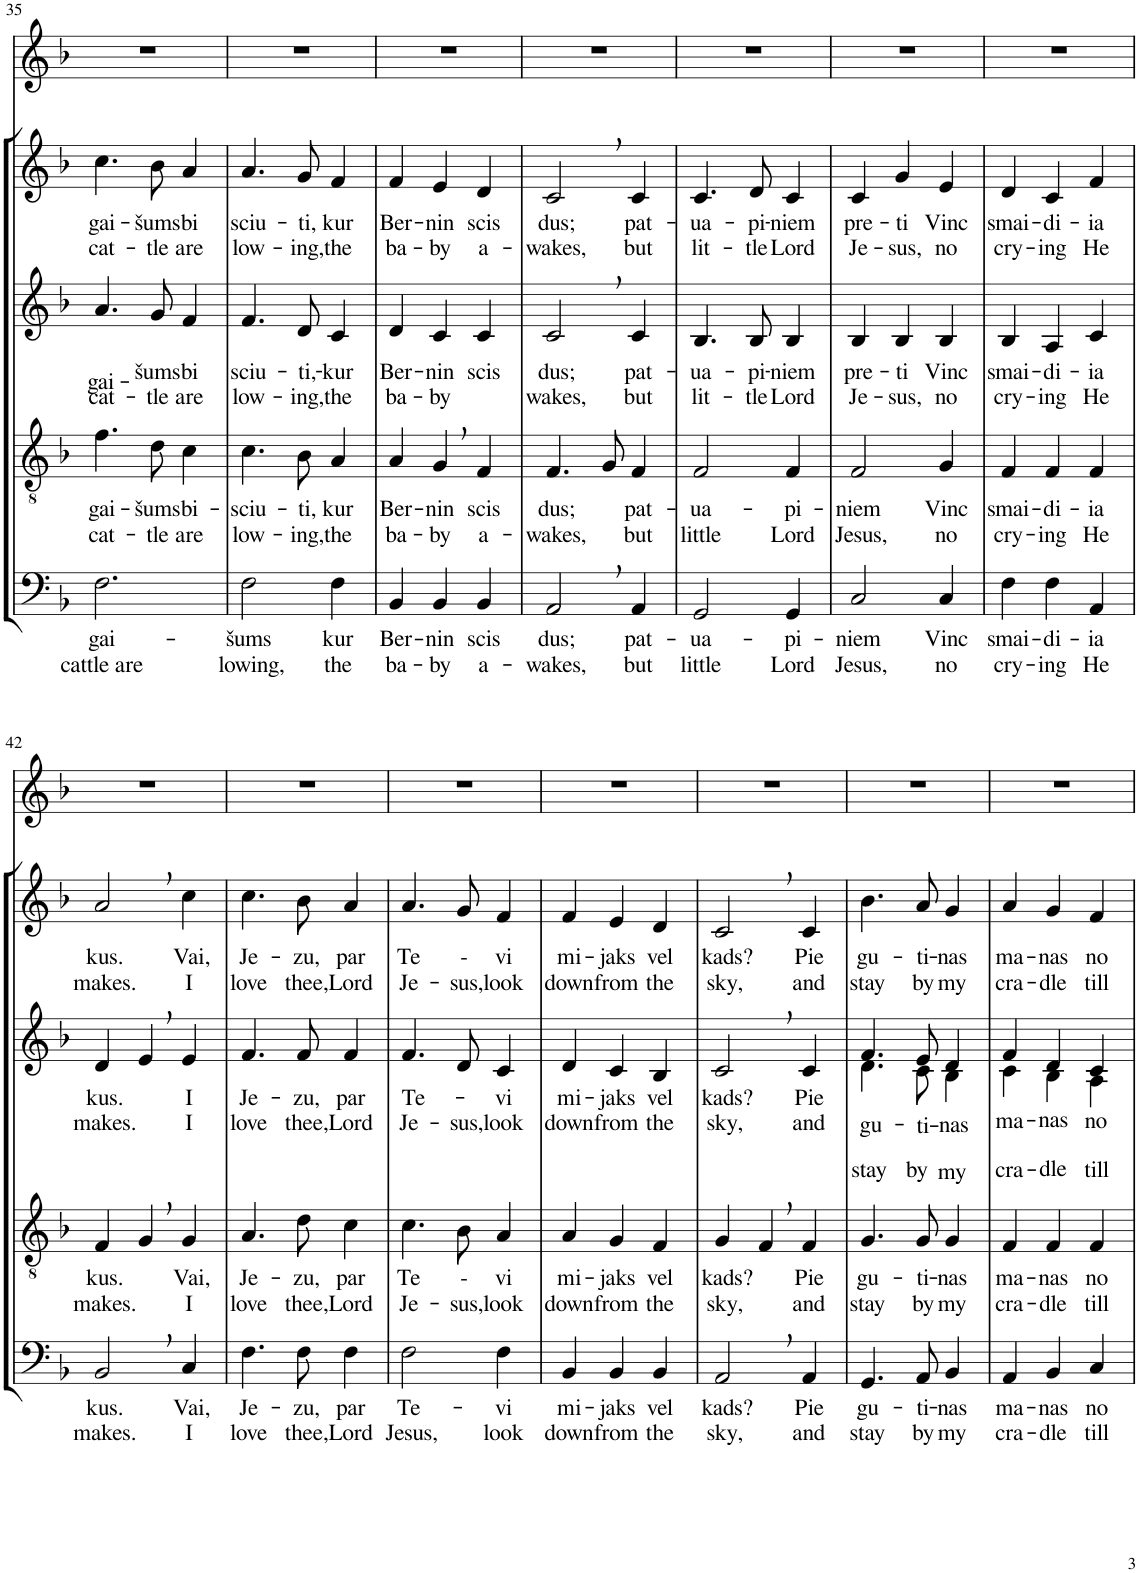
**kern	**text	**text	**kern	**text	**text	**kern	**text	**text	**kern	**text	**text	**kern
*part5	*part5	*part5	*part4	*part4	*part4	*part3	*part3	*part3	*part2	*part2	*part2	*part1
*staff5	*staff5	*staff5	*staff4	*staff4	*staff4	*staff3	*staff3	*staff3	*staff2	*staff2	*staff2	*staff1
*I"Bassi	*	*	*I"Tenori	*	*	*I"Contralti	*	*	*I"Soprani	*	*	*I"Solo
!!LO:PB:g=z
*clefF4	*	*	*clefGv2	*	*	*clefG2	*	*	*clefG2	*	*	*clefG2
*k[b-]	*	*	*k[b-]	*	*	*k[b-]	*	*	*k[b-]	*	*	*k[b-]
*F:	*	*	*F:	*	*	*F:	*	*	*F:	*	*	*F:
*M3/4	*	*	*M3/4	*	*	*M3/4	*	*	*M3/4	*	*	*M3/4
=35	=35	=35	=35	=35	=35	=35	=35	=35	=35	=35	=35	=35
!	!LO:LY:b	!LO:LY:b	!	!LO:LY:b	!LO:LY:b	!	!LO:LY:b	!LO:LY:b	!	!LO:LY:b	!LO:LY:b	!
2.F\	gai-	cattle are	4.f\	gai-	cat-	4.a/	gai-	cat-	4.cc\	gai-	cat-	2.r
!	!	!	!	!LO:LY:b	!LO:LY:b	!	!LO:LY:b	!LO:LY:b	!	!LO:LY:b	!LO:LY:b	!
.	.	.	8d\	-šums	-tle	8g/	-šums	-tle	8b-\	-šums	-tle	.
!	!	!	!	!LO:LY:b	!LO:LY:b	!	!LO:LY:b	!LO:LY:b	!	!LO:LY:b	!LO:LY:b	!
.	.	.	4c\	bi-	are	4f/	-bi	are	4a/	bi	are	.
=36	=36	=36	=36	=36	=36	=36	=36	=36	=36	=36	=36	=36
!	!LO:LY:b	!LO:LY:b	!	!LO:LY:b	!LO:LY:b	!	!LO:LY:b	!LO:LY:b	!	!LO:LY:b	!LO:LY:b	!
2F\	-šums	lowing,	4.c\	-sciu-	low-	4.f/	sciu-	low-	4.a/	sciu-	low-	2.r
!	!	!	!	!LO:LY:b	!LO:LY:b	!	!LO:LY:b	!LO:LY:b	!	!LO:LY:b	!LO:LY:b	!
.	.	.	8B-\	-ti,	-ing,	8d/	-ti,-	-ing,	8g/	-ti,	-ing,	.
!	!LO:LY:b	!LO:LY:b	!	!LO:LY:b	!LO:LY:b	!	!LO:LY:b	!LO:LY:b	!	!LO:LY:b	!LO:LY:b	!
4F\	kur	the	4A/	kur	the	4c/	-kur	the	4f/	kur	the	.
=37	=37	=37	=37	=37	=37	=37	=37	=37	=37	=37	=37	=37
!	!LO:LY:b	!LO:LY:b	!	!LO:LY:b	!LO:LY:b	!	!LO:LY:b	!LO:LY:b	!	!LO:LY:b	!LO:LY:b	!
4BB-/	Ber-	ba-	4A/	Ber-	ba-	4d/	Ber-	ba-	4f/	Ber-	ba-	2.r
!	!LO:LY:b	!LO:LY:b	!	!LO:LY:b	!LO:LY:b	!	!LO:LY:b	!LO:LY:b	!	!LO:LY:b	!LO:LY:b	!
4BB-/	-nin	-by	4G,/	-nin	-by	4c/	nin	-by	4e/	-nin	-by	.
!	!LO:LY:b	!LO:LY:b	!	!LO:LY:b	!LO:LY:b	!	!LO:LY:b	!	!	!LO:LY:b	!LO:LY:b	!
4BB-/	scis	a-	4F/	scis	a-	4c/	scis	.	4d/	scis	a-	.
=38	=38	=38	=38	=38	=38	=38	=38	=38	=38	=38	=38	=38
!	!LO:LY:b	!LO:LY:b	!	!LO:LY:b	!LO:LY:b	!	!LO:LY:b	!LO:LY:b	!	!LO:LY:b	!LO:LY:b	!
2AA,/	dus;	-wakes,	4.F/	dus;	-wakes,	2c,/	dus;	-wakes,	2c,/	dus;	-wakes,	2.r
.	.	.	8G/	.	.	.	.	.	.	.	.	.
!	!LO:LY:b	!LO:LY:b	!	!LO:LY:b	!LO:LY:b	!	!LO:LY:b	!LO:LY:b	!	!LO:LY:b	!LO:LY:b	!
4AA/	pat-	but	4F/	pat-	but	4c/	pat-	but	4c/	pat-	but	.
=39	=39	=39	=39	=39	=39	=39	=39	=39	=39	=39	=39	=39
!	!LO:LY:b	!LO:LY:b	!	!LO:LY:b	!LO:LY:b	!	!LO:LY:b	!LO:LY:b	!	!LO:LY:b	!LO:LY:b	!
2GG/	-ua-	little	2F/	-ua-	little	4.B-/	-ua-	lit-	4.c/	-ua-	lit-	2.r
!	!	!	!	!	!	!	!LO:LY:b	!LO:LY:b	!	!LO:LY:b	!LO:LY:b	!
.	.	.	.	.	.	8B-/	-pi-	-tle	8d/	-pi-	-tle	.
!	!LO:LY:b	!LO:LY:b	!	!LO:LY:b	!LO:LY:b	!	!LO:LY:b	!LO:LY:b	!	!LO:LY:b	!LO:LY:b	!
4GG/	-pi-	Lord	4F/	-pi-	Lord	4B-/	niem	Lord	4c/	-niem	Lord	.
=40	=40	=40	=40	=40	=40	=40	=40	=40	=40	=40	=40	=40
!	!LO:LY:b	!LO:LY:b	!	!LO:LY:b	!LO:LY:b	!	!LO:LY:b	!LO:LY:b	!	!LO:LY:b	!LO:LY:b	!
2C/	-niem	Jesus,	2F/	-niem	Jesus,	4B-/	pre-	Je-	4c/	pre-	Je-	2.r
!	!	!	!	!	!	!	!LO:LY:b	!LO:LY:b	!	!LO:LY:b	!LO:LY:b	!
.	.	.	.	.	.	4B-/	ti	-sus,	4g/	-ti	-sus,	.
!	!LO:LY:b	!LO:LY:b	!	!LO:LY:b	!LO:LY:b	!	!LO:LY:b	!LO:LY:b	!	!LO:LY:b	!LO:LY:b	!
4C/	Vinc	no	4G/	Vinc	no	4B-/	Vinc	no	4e/	Vinc	no	.
=41	=41	=41	=41	=41	=41	=41	=41	=41	=41	=41	=41	=41
!	!LO:LY:b	!LO:LY:b	!	!LO:LY:b	!LO:LY:b	!	!LO:LY:b	!LO:LY:b	!	!LO:LY:b	!LO:LY:b	!
4F\	smai-	cry-	4F/	smai-	cry-	4B-/	smai-	cry-	4d/	smai-	cry-	2.r
!	!LO:LY:b	!LO:LY:b	!	!LO:LY:b	!LO:LY:b	!	!LO:LY:b	!LO:LY:b	!	!LO:LY:b	!LO:LY:b	!
4F\	-di-	-ing	4F/	-di-	-ing	4A/	di-	-ing	4c/	-di-	-ing	.
!	!LO:LY:b	!LO:LY:b	!	!LO:LY:b	!LO:LY:b	!	!LO:LY:b	!LO:LY:b	!	!LO:LY:b	!LO:LY:b	!
4AA/	-ia	He	4F/	-ia	He	4c/	-ia	He	4f/	-ia	He	.
!!LO:LB:g=z
=42	=42	=42	=42	=42	=42	=42	=42	=42	=42	=42	=42	=42
!	!LO:LY:b	!LO:LY:b	!	!LO:LY:b	!LO:LY:b	!	!LO:LY:b	!LO:LY:b	!	!LO:LY:b	!LO:LY:b	!
2BB-,/	kus.	makes.	4F/	kus.	makes.	4d/	-kus.	makes.	2a,/	kus.	makes.	2.r
.	.	.	4G,/	.	.	4e,/	.	.	.	.	.	.
!	!LO:LY:b	!LO:LY:b	!	!LO:LY:b	!LO:LY:b	!	!LO:LY:b	!LO:LY:b	!	!LO:LY:b	!LO:LY:b	!
4C/	Vai,	I	4G/	Vai,	I	4e/	I	I	4cc\	Vai,	I	.
=43	=43	=43	=43	=43	=43	=43	=43	=43	=43	=43	=43	=43
!	!LO:LY:b	!LO:LY:b	!	!LO:LY:b	!LO:LY:b	!	!LO:LY:b	!LO:LY:b	!	!LO:LY:b	!LO:LY:b	!
4.F\	Je-	love	4.A/	Je-	love	4.f/	Je-	love	4.cc\	Je-	love	2.r
!	!LO:LY:b	!LO:LY:b	!	!LO:LY:b	!LO:LY:b	!	!LO:LY:b	!LO:LY:b	!	!LO:LY:b	!LO:LY:b	!
8F\	-zu,	thee,	8d\	-zu,	thee,	8f/	zu,	thee,	8b-\	-zu,	thee,	.
!	!LO:LY:b	!LO:LY:b	!	!LO:LY:b	!LO:LY:b	!	!LO:LY:b	!LO:LY:b	!	!LO:LY:b	!LO:LY:b	!
4F\	par	Lord	4c\	par	Lord	4f/	par	Lord	4a/	par	Lord	.
=44	=44	=44	=44	=44	=44	=44	=44	=44	=44	=44	=44	=44
!	!LO:LY:b	!LO:LY:b	!	!LO:LY:b	!LO:LY:b	!	!LO:LY:b	!LO:LY:b	!	!LO:LY:b	!LO:LY:b	!
2F\	Te-	Jesus,	4.c\	Te	Je-	4.f/	Te-	Je-	4.a/	Te	Je-	2.r
!	!	!	!	!LO:LY:b	!LO:LY:b	!	!	!LO:LY:b	!	!LO:LY:b	!LO:LY:b	!
.	.	.	8B-\	-	-sus,	8d/	.	-sus,	8g/	-	-sus,	.
!	!LO:LY:b	!LO:LY:b	!	!LO:LY:b	!LO:LY:b	!	!LO:LY:b	!LO:LY:b	!	!LO:LY:b	!LO:LY:b	!
4F\	-vi	look	4A/	vi	look	4c/	vi	look	4f/	vi	look	.
=45	=45	=45	=45	=45	=45	=45	=45	=45	=45	=45	=45	=45
!	!LO:LY:b	!LO:LY:b	!	!LO:LY:b	!LO:LY:b	!	!LO:LY:b	!LO:LY:b	!	!LO:LY:b	!LO:LY:b	!
4BB-/	mi-	down	4A/	mi-	down	4d/	mi-	down	4f/	mi-	down	2.r
!	!LO:LY:b	!LO:LY:b	!	!LO:LY:b	!LO:LY:b	!	!LO:LY:b	!LO:LY:b	!	!LO:LY:b	!LO:LY:b	!
4BB-/	-jaks	from	4G/	-jaks	from	4c/	jaks	from	4e/	-jaks	from	.
!	!LO:LY:b	!LO:LY:b	!	!LO:LY:b	!LO:LY:b	!	!LO:LY:b	!LO:LY:b	!	!LO:LY:b	!LO:LY:b	!
4BB-/	vel	the	4F/	vel	the	4B-/	vel	the	4d/	vel	the	.
=46	=46	=46	=46	=46	=46	=46	=46	=46	=46	=46	=46	=46
!	!LO:LY:b	!LO:LY:b	!	!LO:LY:b	!LO:LY:b	!	!LO:LY:b	!LO:LY:b	!	!LO:LY:b	!LO:LY:b	!
2AA,/	kads?	sky,	4G/	kads?	sky,	2c,/	kads?	sky,	2c,/	kads?	sky,	2.r
.	.	.	4F,/	.	.	.	.	.	.	.	.	.
!	!LO:LY:b	!LO:LY:b	!	!LO:LY:b	!LO:LY:b	!	!LO:LY:b	!LO:LY:b	!	!LO:LY:b	!LO:LY:b	!
4AA/	Pie	and	4F/	Pie	and	4c/	Pie	and	4c/	Pie	and	.
=47	=47	=47	=47	=47	=47	=47	=47	=47	=47	=47	=47	=47
!	!LO:LY:b	!LO:LY:b	!	!LO:LY:b	!LO:LY:b	!	!LO:LY:b	!LO:LY:b	!	!LO:LY:b	!LO:LY:b	!
*	*	*	*	*	*	*^	*	*	*	*	*	*
4.GG/	gu-	stay	4.G/	gu-	stay	4.f/	4.d\	gu-	stay	4.b-\	gu-	stay	2.r
!	!LO:LY:b	!LO:LY:b	!	!LO:LY:b	!LO:LY:b	!	!	!LO:LY:b	!LO:LY:b	!	!LO:LY:b	!LO:LY:b	!
8AA/	-ti-	by	8G/	-ti-	by	8e/	8c\	ti-	by	8a/	-ti-	by	.
!	!LO:LY:b	!LO:LY:b	!	!LO:LY:b	!LO:LY:b	!	!	!LO:LY:b	!LO:LY:b	!	!LO:LY:b	!LO:LY:b	!
4BB-/	-nas	my	4G/	-nas	my	4d/	4B-\	-nas	my	4g/	-nas	my	.
=48	=48	=48	=48	=48	=48	=48	=48	=48	=48	=48	=48	=48	=48
!	!LO:LY:b	!LO:LY:b	!	!LO:LY:b	!LO:LY:b	!	!	!LO:LY:b	!LO:LY:b	!	!LO:LY:b	!LO:LY:b	!
4AA/	ma-	cra-	4F/	ma-	cra-	4f/	4c\	ma-	cra-	4a/	ma-	cra-	2.r
!	!LO:LY:b	!LO:LY:b	!	!LO:LY:b	!LO:LY:b	!	!	!LO:LY:b	!LO:LY:b	!	!LO:LY:b	!LO:LY:b	!
4BB-/	-nas	-dle	4F/	-nas	-dle	4d/	4B-\	nas	-dle	4g/	-nas	-dle	.
!	!LO:LY:b	!LO:LY:b	!	!LO:LY:b	!LO:LY:b	!	!	!LO:LY:b	!LO:LY:b	!	!LO:LY:b	!LO:LY:b	!
4C/	no	till	4F/	no	till	4c/	4A\	no	till	4f/	no	till	.
*	*	*	*	*	*	*v	*v	*	*	*	*	*	*
=	=	=	=	=	=	=	=	=	=	=	=	=
*-	*-	*-	*-	*-	*-	*-	*-	*-	*-	*-	*-	*-
